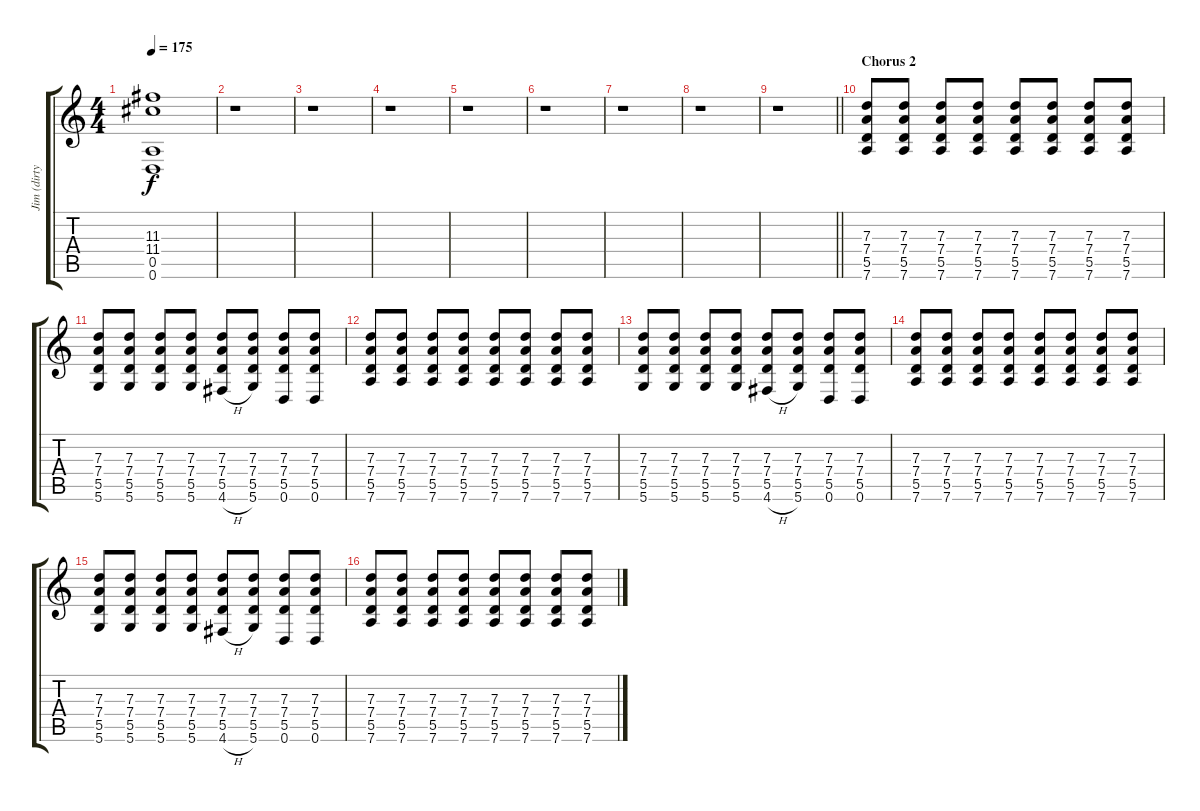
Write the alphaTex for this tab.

\track ("Jim (dirty)" "Jim (dirty") {instrument overdrivenguitar}
\staff {score tabs}
\tuning (E4 B3 G3 D3 A2 D2) {hide}
\ts (4 4)
\tempo 175
\clef g2
\ks c
(11.3{t} 11.4{t} 0.5{t} 0.6{t}).1{dy f} |
r.1 |
r.1 |
r.1 |
r.1 |
r.1 |
r.1 |
r.1 |
\barLineRight lightlight
r.1 |
\section ("" "Chorus 2")
(7.3 7.4 5.5 7.6).8 (7.3 7.4 5.5 7.6).8 (7.3 7.4 5.5 7.6).8 (7.3 7.4 5.5 7.6).8 (7.3 7.4 5.5 7.6).8 (7.3 7.4 5.5 7.6).8 (7.3 7.4 5.5 7.6).8 (7.3 7.4 5.5 7.6).8 |
(7.3 7.4 5.5 5.6).8 (7.3 7.4 5.5 5.6).8 (7.3 7.4 5.5 5.6).8 (7.3 7.4 5.5 5.6).8 (7.3 7.4 5.5 4.6{h}).8 (7.3 7.4 5.5 5.6).8 (7.3 7.4 5.5 0.6).8 (7.3 7.4 5.5 0.6).8 |
(7.3 7.4 5.5 7.6).8 (7.3 7.4 5.5 7.6).8 (7.3 7.4 5.5 7.6).8 (7.3 7.4 5.5 7.6).8 (7.3 7.4 5.5 7.6).8 (7.3 7.4 5.5 7.6).8 (7.3 7.4 5.5 7.6).8 (7.3 7.4 5.5 7.6).8 |
(7.3 7.4 5.5 5.6).8 (7.3 7.4 5.5 5.6).8 (7.3 7.4 5.5 5.6).8 (7.3 7.4 5.5 5.6).8 (7.3 7.4 5.5 4.6{h}).8 (7.3 7.4 5.5 5.6).8 (7.3 7.4 5.5 0.6).8 (7.3 7.4 5.5 0.6).8 |
(7.3 7.4 5.5 7.6).8 (7.3 7.4 5.5 7.6).8 (7.3 7.4 5.5 7.6).8 (7.3 7.4 5.5 7.6).8 (7.3 7.4 5.5 7.6).8 (7.3 7.4 5.5 7.6).8 (7.3 7.4 5.5 7.6).8 (7.3 7.4 5.5 7.6).8 |
(7.3 7.4 5.5 5.6).8 (7.3 7.4 5.5 5.6).8 (7.3 7.4 5.5 5.6).8 (7.3 7.4 5.5 5.6).8 (7.3 7.4 5.5 4.6{h}).8 (7.3 7.4 5.5 5.6).8 (7.3 7.4 5.5 0.6).8 (7.3 7.4 5.5 0.6).8 |
(7.3 7.4 5.5 7.6).8 (7.3 7.4 5.5 7.6).8 (7.3 7.4 5.5 7.6).8 (7.3 7.4 5.5 7.6).8 (7.3 7.4 5.5 7.6).8 (7.3 7.4 5.5 7.6).8 (7.3 7.4 5.5 7.6).8 (7.3 7.4 5.5 7.6).8
